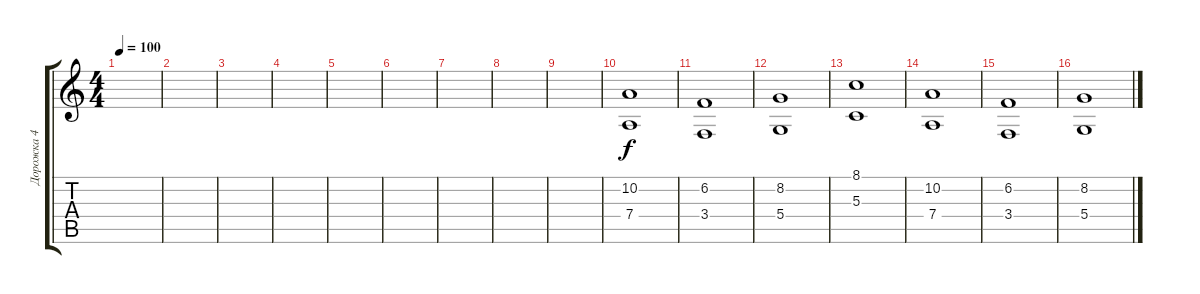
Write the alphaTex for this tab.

\track ("Дорожка 4" "Дорожка 4") {instrument choiraahs}
\staff {score tabs}
\tuning (E4 B3 G3 D3 A2 E2) {hide}
\ts (4 4)
\tempo 100
\clef g2
\ks c
|
|
|
|
|
|
|
|
|
(10.2 7.4).1 |
(6.2 3.4).1 |
(8.2 5.4).1 |
(8.1 5.3).1 |
(10.2 7.4).1 |
(6.2 3.4).1 |
(8.2 5.4).1
